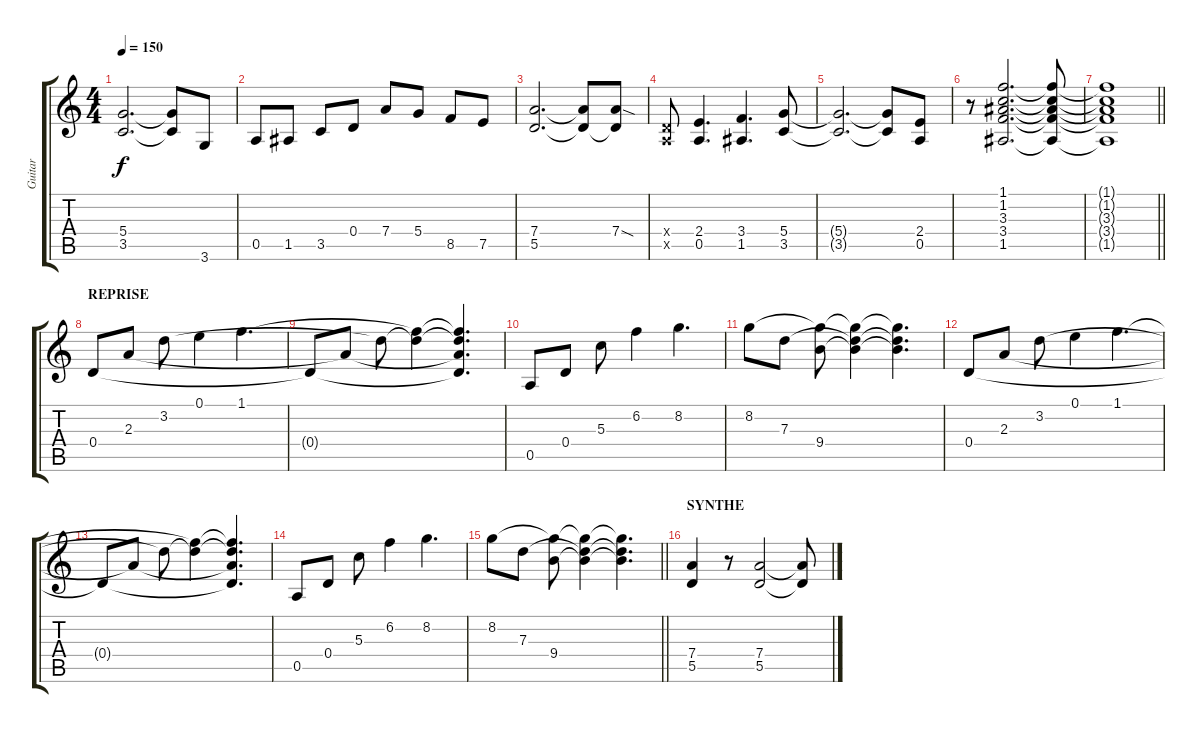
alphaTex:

\track ("Guitar" "Guitar") {instrument distortionguitar}
\staff {score tabs}
\tuning (E4 B3 G3 D3 A2 E2) {hide}
\ts (4 4)
\tempo 150
\clef g2
\ks c
(5.4{t} 3.5{t}).2{d dy f} (5.4{t} 3.5{t}).8 3.6.8 |
0.5.8 1.5.8 3.5.8 0.4.8 7.4.8 5.4.8 8.5.8 7.5.8 |
(7.4 5.5).2{d} (7.4{t} 5.5{t}).8 (7.4{sod} 5.5{t}).8 |
(0.4{x} 0.5{x}).8 (2.4 0.5).4{d} (3.4 1.5).4{d} (5.4 3.5).8 |
(5.4{t} 3.5{t}).2{d} (5.4{t} 3.5{t}).8 (2.4 0.5).8 |
r.8 (1.1 1.2 3.3 3.4 1.5).2{d} (1.1{t} 1.2{t} 3.3{t} 3.4{t} 1.5{t}).8 |
\barLineRight lightlight
(1.1{t} 1.2{t} 3.3{t} 3.4{t} 1.5{t}).1 |
\section ("" "REPRISE")
0.4.8{volume 13 instrument acousticguitarsteel} 2.3.8 3.2.8 0.1.4 1.1.4{d} |
0.4{t}.8 2.3{t}.8 3.2{t}.8 (1.1{t} 3.2{t}).4 (1.1{t} 3.2{t} 2.3{t} 0.4{t}).4{d} |
0.5.8 0.4.8 5.3.8 6.2.4 8.2.4{d} |
8.2.8 7.3.8 (8.2{t} 9.4).8 (8.2{t} 7.3{t} 9.4{t}).4 (8.2{t} 7.3{t} 9.4{t}).4{d} |
0.4.8{instrument acousticguitarsteel} 2.3.8 3.2.8 0.1.4 1.1.4{d} |
0.4{t}.8 2.3{t}.8 3.2{t}.8 (1.1{t} 3.2{t}).4 (1.1{t} 3.2{t} 2.3{t} 0.4{t}).4{d} |
0.5.8 0.4.8 5.3.8 6.2.4 8.2.4{d} |
\barLineRight lightlight
8.2.8 7.3.8 (8.2{t} 9.4).8 (8.2{t} 7.3{t} 9.4{t}).4 (8.2{t} 7.3{t} 9.4{t}).4{d} |
\section ("" "SYNTHE")
(7.4 5.5).4{volume 0} r.8 (7.4 5.5).2 (7.4{t} 5.5{t}).8
